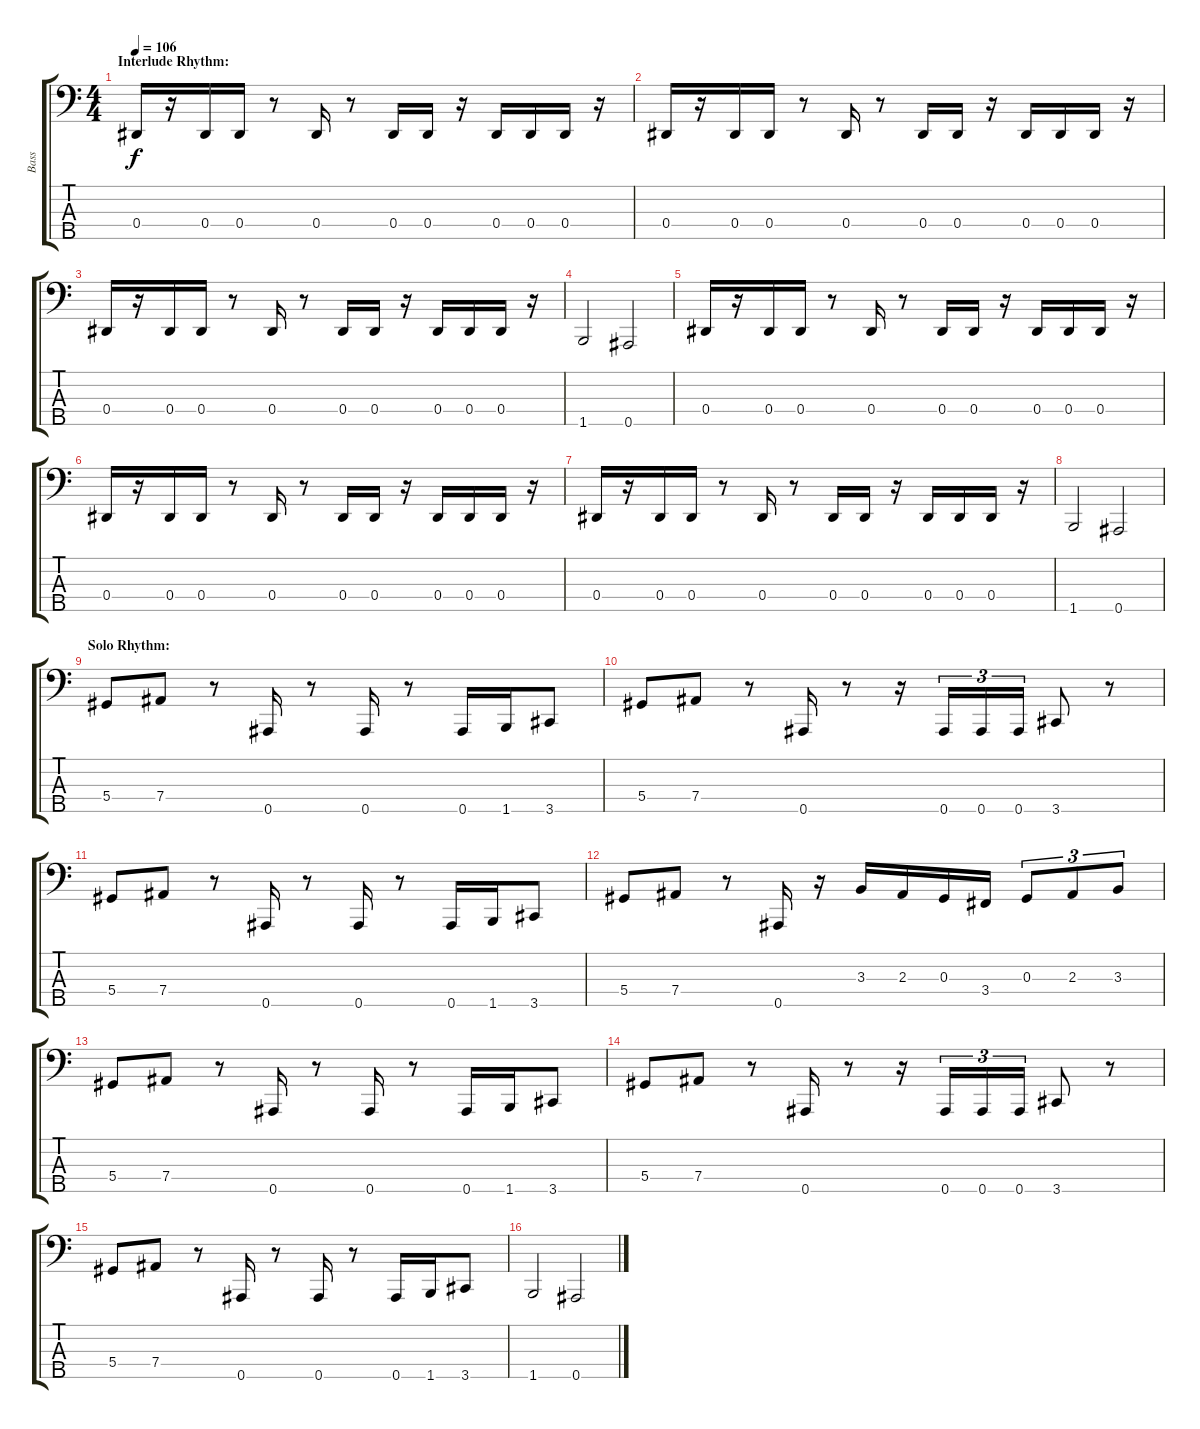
\track ("Bass" "Bass") {instrument slapbass2}
\staff {score tabs}
\tuning (Gb2 Db2 Ab1 Eb1 Bb0) {hide}
\ts (4 4)
\section ("" "Interlude Rhythm:")
\tempo 106
\clef f4
\ks c
0.4.16{dy f} r.16 0.4.16 0.4.16 r.8 0.4.16 r.8 0.4.16 0.4.16 r.16 0.4.16 0.4.16 0.4.16 r.16 |
0.4.16 r.16 0.4.16 0.4.16 r.8 0.4.16 r.8 0.4.16 0.4.16 r.16 0.4.16 0.4.16 0.4.16 r.16 |
0.4.16 r.16 0.4.16 0.4.16 r.8 0.4.16 r.8 0.4.16 0.4.16 r.16 0.4.16 0.4.16 0.4.16 r.16 |
1.5.2 0.5.2 |
0.4.16 r.16 0.4.16 0.4.16 r.8 0.4.16 r.8 0.4.16 0.4.16 r.16 0.4.16 0.4.16 0.4.16 r.16 |
0.4.16 r.16 0.4.16 0.4.16 r.8 0.4.16 r.8 0.4.16 0.4.16 r.16 0.4.16 0.4.16 0.4.16 r.16 |
0.4.16 r.16 0.4.16 0.4.16 r.8 0.4.16 r.8 0.4.16 0.4.16 r.16 0.4.16 0.4.16 0.4.16 r.16 |
1.5.2 0.5.2 |
\section ("" "Solo Rhythm:")
5.4.8 7.4.8 r.8 0.5.16 r.8 0.5.16 r.8 0.5.16 1.5.16 3.5.8 |
5.4.8 7.4.8 r.8 0.5.16 r.8 r.16 0.5.16{tu (3 2)} 0.5.16{tu (3 2)} 0.5.16{tu (3 2)} 3.5.8 r.8 |
5.4.8 7.4.8 r.8 0.5.16 r.8 0.5.16 r.8 0.5.16 1.5.16 3.5.8 |
5.4.8 7.4.8 r.8 0.5.16 r.16 3.3.16 2.3.16 0.3.16 3.4.16 0.3.8{tu (3 2)} 2.3.8{tu (3 2)} 3.3.8{tu (3 2)} |
5.4.8 7.4.8 r.8 0.5.16 r.8 0.5.16 r.8 0.5.16 1.5.16 3.5.8 |
5.4.8 7.4.8 r.8 0.5.16 r.8 r.16 0.5.16{tu (3 2)} 0.5.16{tu (3 2)} 0.5.16{tu (3 2)} 3.5.8 r.8 |
5.4.8 7.4.8 r.8 0.5.16 r.8 0.5.16 r.8 0.5.16 1.5.16 3.5.8 |
1.5.2 0.5.2
